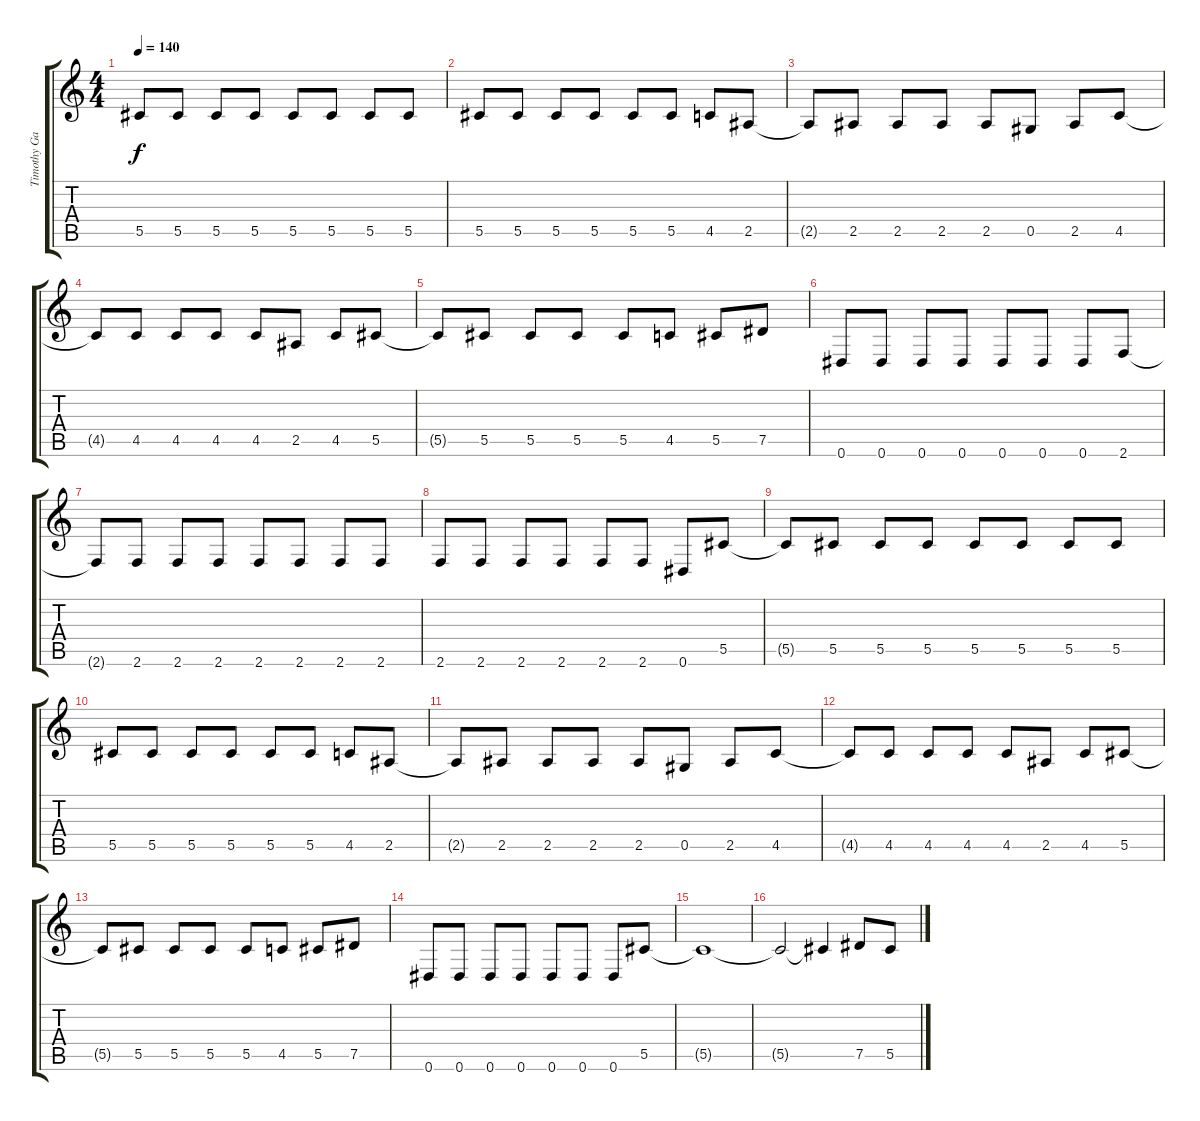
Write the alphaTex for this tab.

\track ("Timothy Gaines" "Timothy Ga") {instrument electricbassfinger}
\staff {score tabs}
\tuning (Eb4 Bb3 Gb3 Db3 Ab2 Eb2) {hide}
\ts (4 4)
\tempo 140
\clef g2
\ks c
5.5{t}.8{dy f} 5.5.8 5.5.8 5.5.8 5.5.8 5.5.8 5.5.8 5.5.8 |
5.5.8 5.5.8 5.5.8 5.5.8 5.5.8 5.5.8 4.5.8 2.5.8 |
2.5{t}.8 2.5.8 2.5.8 2.5.8 2.5.8 0.5.8 2.5.8 4.5.8 |
4.5{t}.8 4.5.8 4.5.8 4.5.8 4.5.8 2.5.8 4.5.8 5.5.8 |
5.5{t}.8 5.5.8 5.5.8 5.5.8 5.5.8 4.5.8 5.5.8 7.5.8 |
0.6.8 0.6.8 0.6.8 0.6.8 0.6.8 0.6.8 0.6.8 2.6.8 |
2.6{t}.8 2.6.8 2.6.8 2.6.8 2.6.8 2.6.8 2.6.8 2.6.8 |
2.6.8 2.6.8 2.6.8 2.6.8 2.6.8 2.6.8 0.6.8 5.5.8 |
5.5{t}.8 5.5.8 5.5.8 5.5.8 5.5.8 5.5.8 5.5.8 5.5.8 |
5.5.8 5.5.8 5.5.8 5.5.8 5.5.8 5.5.8 4.5.8 2.5.8 |
2.5{t}.8 2.5.8 2.5.8 2.5.8 2.5.8 0.5.8 2.5.8 4.5.8 |
4.5{t}.8 4.5.8 4.5.8 4.5.8 4.5.8 2.5.8 4.5.8 5.5.8 |
5.5{t}.8 5.5.8 5.5.8 5.5.8 5.5.8 4.5.8 5.5.8 7.5.8 |
0.6.8 0.6.8 0.6.8 0.6.8 0.6.8 0.6.8 0.6.8 5.5.8 |
5.5{t}.1 |
5.5{t}.2 5.5{t}.4 7.5.8 5.5.8
